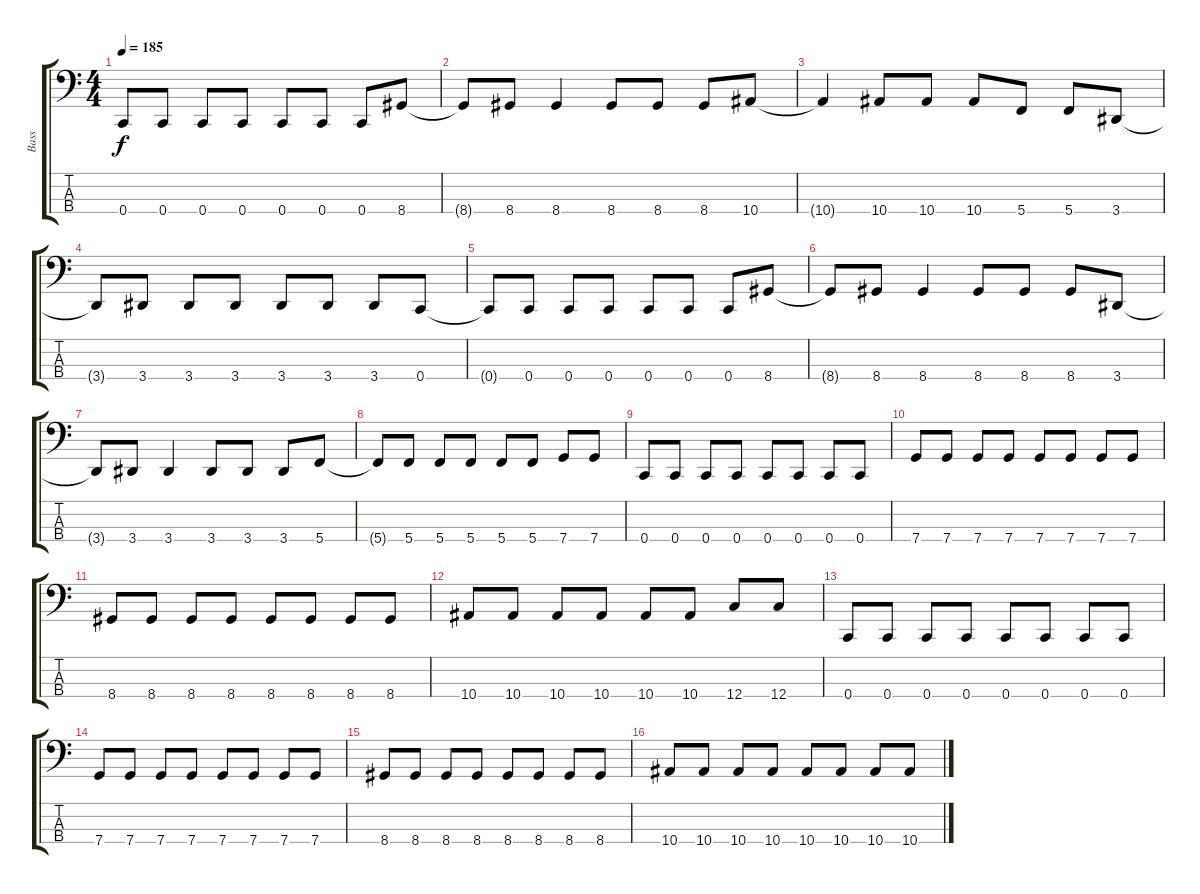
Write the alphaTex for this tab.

\track ("Bass" "Bass") {solo instrument electricbasspick}
\staff {score tabs}
\tuning (F2 C2 G1 C1) {hide}
\ts (4 4)
\tempo 185
\clef f4
\ks c
0.4.8{dy f} 0.4.8 0.4.8 0.4.8 0.4.8 0.4.8 0.4.8 8.4.8 |
8.4{t}.8 8.4.8 8.4.4 8.4.8 8.4.8 8.4.8 10.4.8 |
10.4{t}.4 10.4.8 10.4.8 10.4.8 5.4.8 5.4.8 3.4.8 |
3.4{t}.8 3.4.8 3.4.8 3.4.8 3.4.8 3.4.8 3.4.8 0.4.8 |
0.4{t}.8 0.4.8 0.4.8 0.4.8 0.4.8 0.4.8 0.4.8 8.4.8 |
8.4{t}.8 8.4.8 8.4.4 8.4.8 8.4.8 8.4.8 3.4.8 |
3.4{t}.8 3.4.8 3.4.4 3.4.8 3.4.8 3.4.8 5.4.8 |
5.4{t}.8 5.4.8 5.4.8 5.4.8 5.4.8 5.4.8 7.4.8 7.4.8 |
0.4.8 0.4.8 0.4.8 0.4.8 0.4.8 0.4.8 0.4.8 0.4.8 |
7.4.8 7.4.8 7.4.8 7.4.8 7.4.8 7.4.8 7.4.8 7.4.8 |
8.4.8 8.4.8 8.4.8 8.4.8 8.4.8 8.4.8 8.4.8 8.4.8 |
10.4.8 10.4.8 10.4.8 10.4.8 10.4.8 10.4.8 12.4.8 12.4.8 |
0.4.8 0.4.8 0.4.8 0.4.8 0.4.8 0.4.8 0.4.8 0.4.8 |
7.4.8 7.4.8 7.4.8 7.4.8 7.4.8 7.4.8 7.4.8 7.4.8 |
8.4.8 8.4.8 8.4.8 8.4.8 8.4.8 8.4.8 8.4.8 8.4.8 |
10.4.8 10.4.8 10.4.8 10.4.8 10.4.8 10.4.8 10.4.8 10.4.8
